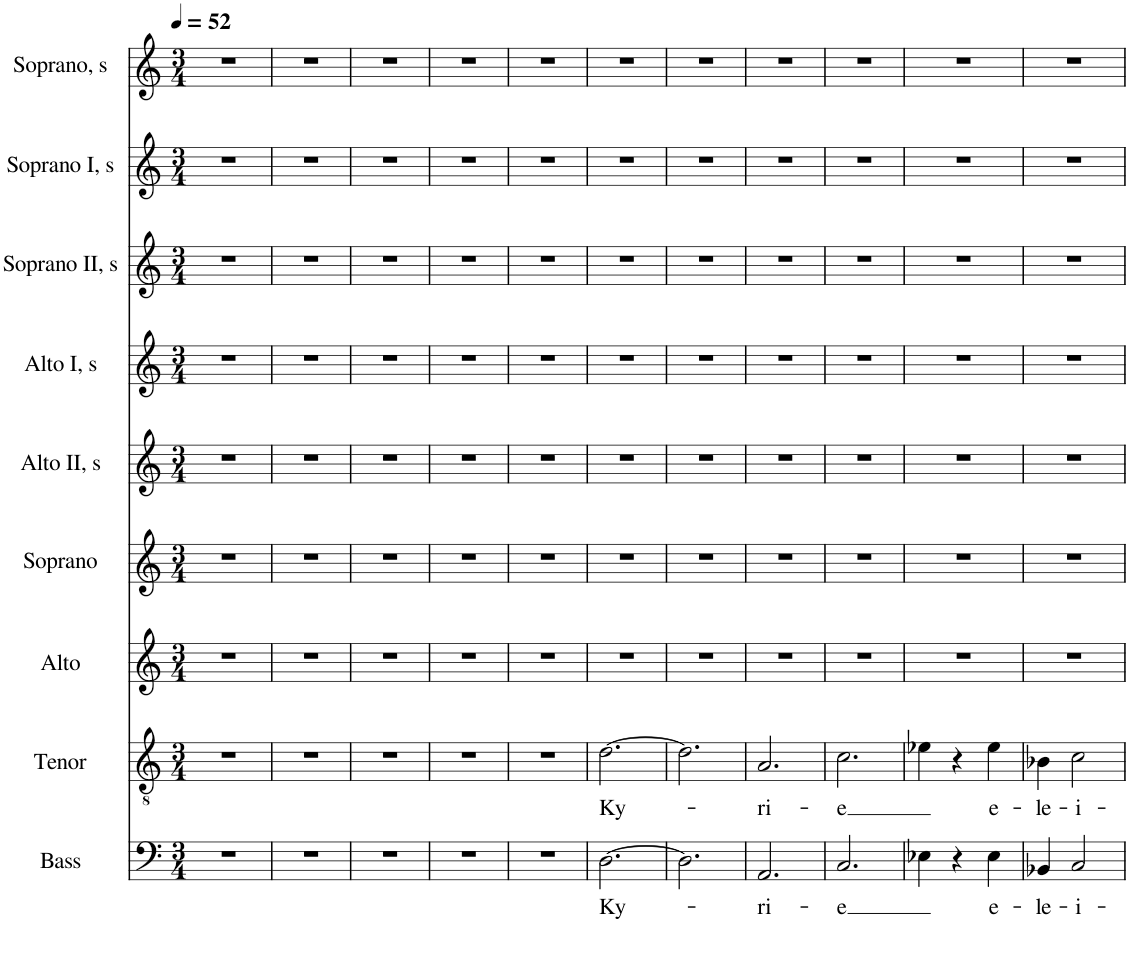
**kern	**text	**kern	**text	**kern	**kern	**kern	**kern	**kern	**kern	**kern
*part9	*part9	*part8	*part8	*part7	*part6	*part5	*part4	*part3	*part2	*part1
*staff9	*staff9	*staff8	*staff8	*staff7	*staff6	*staff5	*staff4	*staff3	*staff2	*staff1
*I"Bass	*	*I"Tenor	*	*I"Alto	*I"Soprano	*I"Alto II, s	*I"Alto I, s	*I"Soprano II, s	*I"Soprano I, s	*I"Soprano, s
*I'B.	*	*I'T.	*	*I'A.	*I'S.	*I'A II.s	*I'A I.s	*I'S II.s	*I'S I.s	*I'S.s
*clefF4	*	*clefGv2	*	*clefG2	*clefG2	*clefG2	*clefG2	*clefG2	*clefG2	*clefG2
*	*	*	*	*Trd1c2	*	*	*	*	*	*
*k[]	*	*k[]	*	*k[]	*k[]	*k[]	*k[]	*k[]	*k[]	*k[]
*M3/4	*	*M3/4	*	*M3/4	*M3/4	*M3/4	*M3/4	*M3/4	*M3/4	*M3/4
=1	=1	=1	=1	=1	=1	=1	=1	=1	=1	=1
2.r	.	2.r	.	2.r	2.r	2.r	2.r	2.r	2.r	2.r
=2	=2	=2	=2	=2	=2	=2	=2	=2	=2	=2
2.r	.	2.r	.	2.r	2.r	2.r	2.r	2.r	2.r	2.r
=3	=3	=3	=3	=3	=3	=3	=3	=3	=3	=3
2.r	.	2.r	.	2.r	2.r	2.r	2.r	2.r	2.r	2.r
=4	=4	=4	=4	=4	=4	=4	=4	=4	=4	=4
2.r	.	2.r	.	2.r	2.r	2.r	2.r	2.r	2.r	2.r
=5	=5	=5	=5	=5	=5	=5	=5	=5	=5	=5
2.r	.	2.r	.	2.r	2.r	2.r	2.r	2.r	2.r	2.r
=6	=6	=6	=6	=6	=6	=6	=6	=6	=6	=6
!	!LO:LY:b	!	!LO:LY:b	!	!	!	!	!	!	!
[2.D\	Ky-	[2.d\	Ky-	2.r	2.r	2.r	2.r	2.r	2.r	2.r
=7	=7	=7	=7	=7	=7	=7	=7	=7	=7	=7
2.D\]	.	2.d\]	.	2.r	2.r	2.r	2.r	2.r	2.r	2.r
=8	=8	=8	=8	=8	=8	=8	=8	=8	=8	=8
!	!LO:LY:b	!	!LO:LY:b	!	!	!	!	!	!	!
2.AA/	-ri-	2.A/	-ri-	2.r	2.r	2.r	2.r	2.r	2.r	2.r
=9	=9	=9	=9	=9	=9	=9	=9	=9	=9	=9
!	!LO:LY:b	!	!LO:LY:b	!	!	!	!	!	!	!
2.C/	-e	2.c\	-e	2.r	2.r	2.r	2.r	2.r	2.r	2.r
=10	=10	=10	=10	=10	=10	=10	=10	=10	=10	=10
4E-X\	.	4e-X\	.	2.r	2.r	2.r	2.r	2.r	2.r	2.r
4r	.	4r	.	.	.	.	.	.	.	.
!	!LO:LY:b	!	!LO:LY:b	!	!	!	!	!	!	!
4E-\	e-	4e-\	e-	.	.	.	.	.	.	.
=11	=11	=11	=11	=11	=11	=11	=11	=11	=11	=11
!	!LO:LY:b	!	!LO:LY:b	!	!	!	!	!	!	!
4BB-X/	-le-	4B-X\	-le-	2.r	2.r	2.r	2.r	2.r	2.r	2.r
!	!LO:LY:b	!	!LO:LY:b	!	!	!	!	!	!	!
2C/	-i-	2c\	-i-	.	.	.	.	.	.	.
=	=	=	=	=	=	=	=	=	=	=
*-	*-	*-	*-	*-	*-	*-	*-	*-	*-	*-
